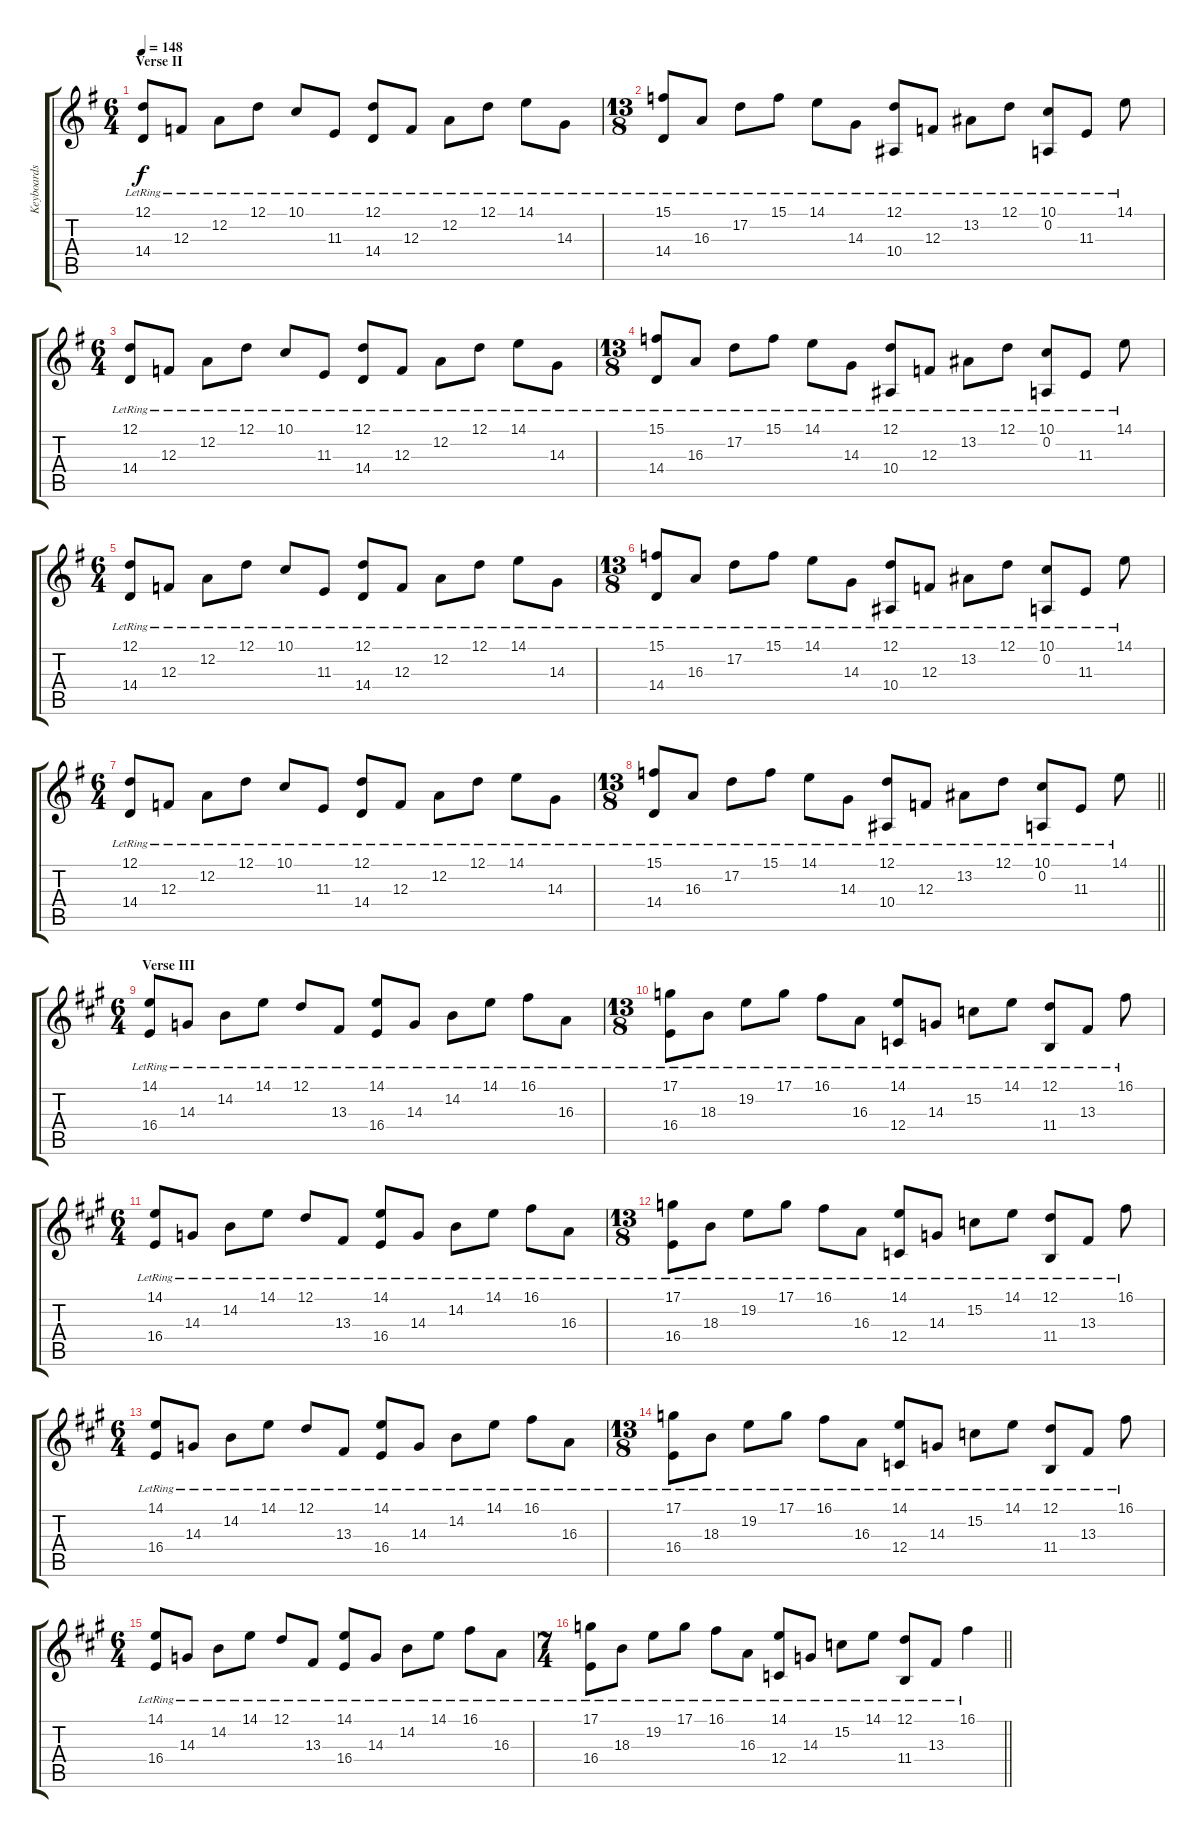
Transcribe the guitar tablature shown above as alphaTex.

\track ("Keyboards 1 [Piano]" "Keyboards ") {instrument brightacousticpiano}
\staff {score tabs}
\tuning (D4 A3 F3 C3 G2 D2) {hide}
\ts (6 4)
\section ("" "Verse II")
\tempo 148
\clef g2
\ks g
(12.1{lr} 14.4{lr}).8{dy f} 12.3{lr}.8 12.2{lr}.8 12.1{lr}.8 10.1{lr}.8 11.3{lr}.8 (12.1{lr} 14.4{lr}).8 12.3{lr}.8 12.2{lr}.8 12.1{lr}.8 14.1{lr}.8 14.3{lr}.8 |
\ts (13 8)
(15.1{lr} 14.4{lr}).8 16.3{lr}.8 17.2{lr}.8 15.1{lr}.8 14.1{lr}.8 14.3{lr}.8 (12.1{lr} 10.4{lr}).8 12.3{lr}.8 13.2{lr}.8 12.1{lr}.8 (10.1{lr} 0.2{lr}).8 11.3{lr}.8 14.1{lr}.8 |
\ts (6 4)
(12.1{lr} 14.4{lr}).8 12.3{lr}.8 12.2{lr}.8 12.1{lr}.8 10.1{lr}.8 11.3{lr}.8 (12.1{lr} 14.4{lr}).8 12.3{lr}.8 12.2{lr}.8 12.1{lr}.8 14.1{lr}.8 14.3{lr}.8 |
\ts (13 8)
(15.1{lr} 14.4{lr}).8 16.3{lr}.8 17.2{lr}.8 15.1{lr}.8 14.1{lr}.8 14.3{lr}.8 (12.1{lr} 10.4{lr}).8 12.3{lr}.8 13.2{lr}.8 12.1{lr}.8 (10.1{lr} 0.2{lr}).8 11.3{lr}.8 14.1{lr}.8 |
\ts (6 4)
(12.1{lr} 14.4{lr}).8 12.3{lr}.8 12.2{lr}.8 12.1{lr}.8 10.1{lr}.8 11.3{lr}.8 (12.1{lr} 14.4{lr}).8 12.3{lr}.8 12.2{lr}.8 12.1{lr}.8 14.1{lr}.8 14.3{lr}.8 |
\ts (13 8)
(15.1{lr} 14.4{lr}).8 16.3{lr}.8 17.2{lr}.8 15.1{lr}.8 14.1{lr}.8 14.3{lr}.8 (12.1{lr} 10.4{lr}).8 12.3{lr}.8 13.2{lr}.8 12.1{lr}.8 (10.1{lr} 0.2{lr}).8 11.3{lr}.8 14.1{lr}.8 |
\ts (6 4)
(12.1{lr} 14.4{lr}).8 12.3{lr}.8 12.2{lr}.8 12.1{lr}.8 10.1{lr}.8 11.3{lr}.8 (12.1{lr} 14.4{lr}).8 12.3{lr}.8 12.2{lr}.8 12.1{lr}.8 14.1{lr}.8 14.3{lr}.8 |
\ts (13 8)
\barLineRight lightlight
(15.1{lr} 14.4{lr}).8 16.3{lr}.8 17.2{lr}.8 15.1{lr}.8 14.1{lr}.8 14.3{lr}.8 (12.1{lr} 10.4{lr}).8 12.3{lr}.8 13.2{lr}.8 12.1{lr}.8 (10.1{lr} 0.2{lr}).8 11.3{lr}.8 14.1{lr}.8 |
\ts (6 4)
\section ("" "Verse III")
\ks a
(14.1{lr} 16.4{lr}).8 14.3{lr}.8 14.2{lr}.8 14.1{lr}.8 12.1{lr}.8 13.3{lr}.8 (14.1{lr} 16.4{lr}).8 14.3{lr}.8 14.2{lr}.8 14.1{lr}.8 16.1{lr}.8 16.3{lr}.8 |
\ts (13 8)
(17.1{lr} 16.4{lr}).8 18.3{lr}.8 19.2{lr}.8 17.1{lr}.8 16.1{lr}.8 16.3{lr}.8 (14.1{lr} 12.4{lr}).8 14.3{lr}.8 15.2{lr}.8 14.1{lr}.8 (12.1{lr} 11.4{lr}).8 13.3{lr}.8 16.1{lr}.8 |
\ts (6 4)
(14.1{lr} 16.4{lr}).8 14.3{lr}.8 14.2{lr}.8 14.1{lr}.8 12.1{lr}.8 13.3{lr}.8 (14.1{lr} 16.4{lr}).8 14.3{lr}.8 14.2{lr}.8 14.1{lr}.8 16.1{lr}.8 16.3{lr}.8 |
\ts (13 8)
(17.1{lr} 16.4{lr}).8 18.3{lr}.8 19.2{lr}.8 17.1{lr}.8 16.1{lr}.8 16.3{lr}.8 (14.1{lr} 12.4{lr}).8 14.3{lr}.8 15.2{lr}.8 14.1{lr}.8 (12.1{lr} 11.4{lr}).8 13.3{lr}.8 16.1{lr}.8 |
\ts (6 4)
(14.1{lr} 16.4{lr}).8 14.3{lr}.8 14.2{lr}.8 14.1{lr}.8 12.1{lr}.8 13.3{lr}.8 (14.1{lr} 16.4{lr}).8 14.3{lr}.8 14.2{lr}.8 14.1{lr}.8 16.1{lr}.8 16.3{lr}.8 |
\ts (13 8)
(17.1{lr} 16.4{lr}).8 18.3{lr}.8 19.2{lr}.8 17.1{lr}.8 16.1{lr}.8 16.3{lr}.8 (14.1{lr} 12.4{lr}).8 14.3{lr}.8 15.2{lr}.8 14.1{lr}.8 (12.1{lr} 11.4{lr}).8 13.3{lr}.8 16.1{lr}.8 |
\ts (6 4)
(14.1{lr} 16.4{lr}).8 14.3{lr}.8 14.2{lr}.8 14.1{lr}.8 12.1{lr}.8 13.3{lr}.8 (14.1{lr} 16.4{lr}).8 14.3{lr}.8 14.2{lr}.8 14.1{lr}.8 16.1{lr}.8 16.3{lr}.8 |
\ts (7 4)
\barLineRight lightlight
(17.1{lr} 16.4{lr}).8 18.3{lr}.8 19.2{lr}.8 17.1{lr}.8 16.1{lr}.8 16.3{lr}.8 (14.1{lr} 12.4{lr}).8 14.3{lr}.8 15.2{lr}.8 14.1{lr}.8 (12.1{lr} 11.4{lr}).8 13.3{lr}.8 16.1{lr}.4
